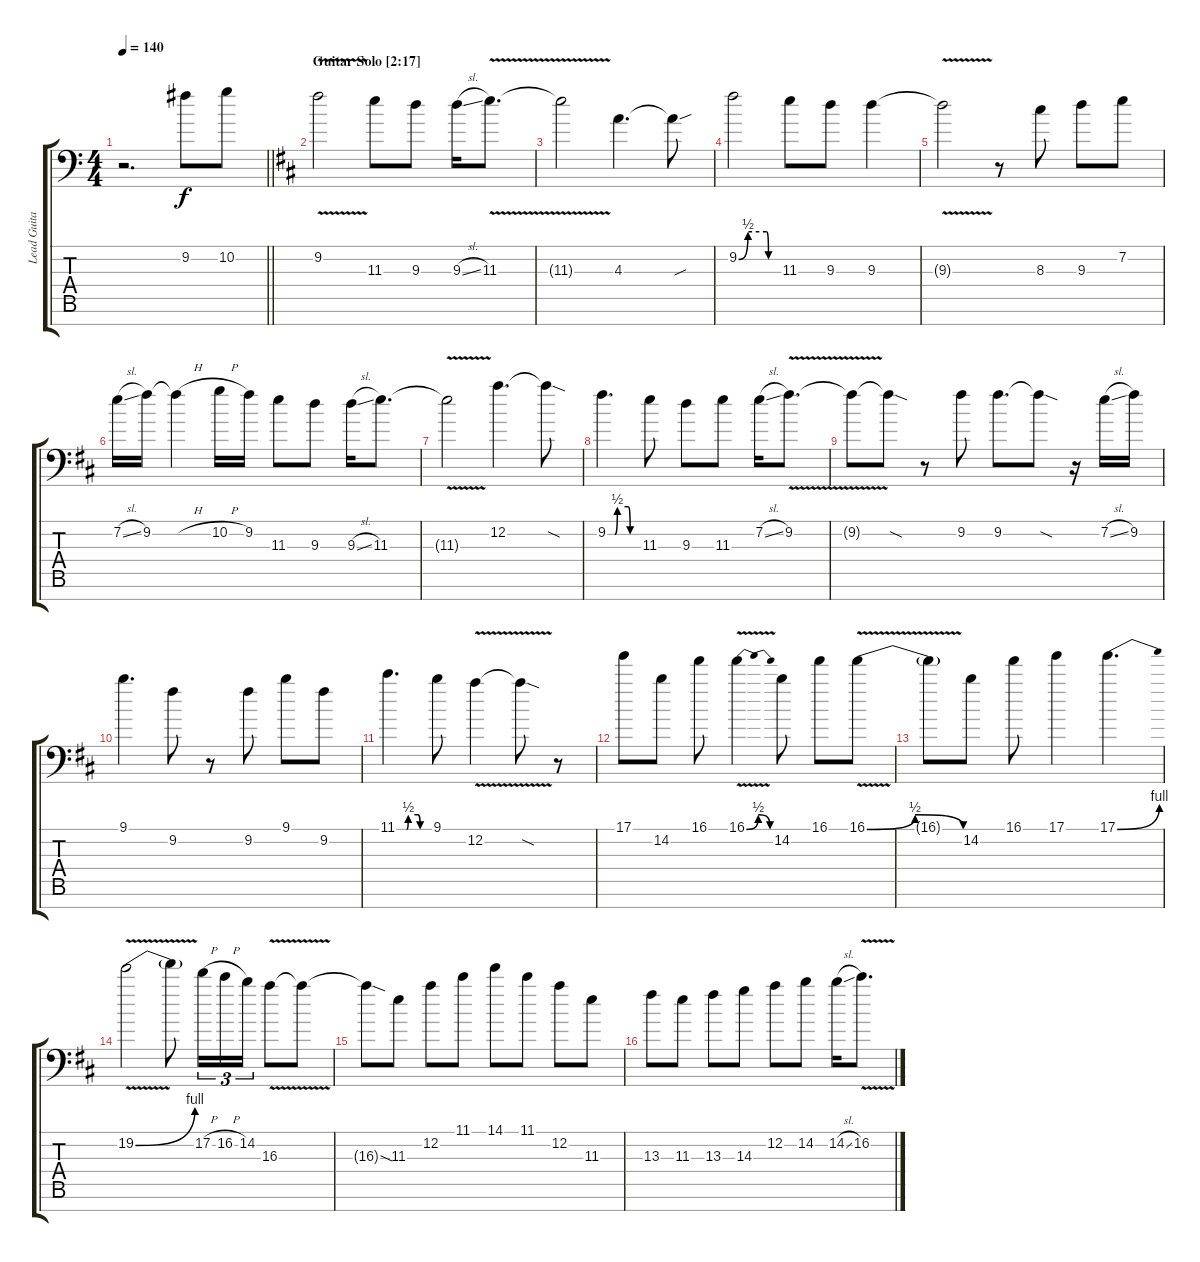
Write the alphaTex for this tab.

\track ("Lead Guitar" "Lead Guita") {instrument electricguitarjazz}
\staff {score tabs}
\tuning (D4 A3 F3 C3 G2 D2 A1) {hide}
\ts (4 4)
\tempo 140
\clef f4
\barLineRight lightlight
\ks aminor
r.2{d dy f} 9.2.8{volume 16 balance 8 instrument distortionguitar} 10.2.8 |
\section ("" "Guitar Solo [2:17]")
\ks bminor
9.2{v}.2 11.3.8 9.3.8 9.3{sl}.16 11.3{v}.8{d} |
11.3{t}.2 4.3.4{d} 4.3{sou t}.8 |
9.2{be (custom 0 0 14 2 42 2 45 0 60 0)}.2 11.3.8 9.3.8 9.3.4 |
9.3{v t}.2 r.8 8.3.8 9.3.8 7.2.8 |
7.2{sl}.16 9.2.16 9.2{h t}.4 10.2{h}.16 9.2.16 11.3.8 9.3.8 9.3{sl}.16 11.3.8{d} |
11.3{v t}.2 12.2.4{d} 12.2{sod t}.8 |
9.2{be (custom 0 0 14 0 19 2 40 2 44 0 60 0)}.4{d} 11.3.8 9.3.8 11.3.8 7.2{sl}.16 9.2{v}.8{d} |
9.2{t}.8 9.2{sod t}.8 r.8 9.2.8 9.2.8{d} 9.2{sod t}.8 r.16 7.2{sl}.16 9.2.16 |
9.1.4{d} 9.2.8 r.8 9.2.8 9.1.8 9.2.8 |
11.1{be (custom 0 0 18 0 21 2 39 2 43 0 60 0)}.4{d} 9.1.8 12.2{v}.4 12.2{sod t}.8 r.8 |
17.1.8 14.2.8 16.1.8 16.1{be (bendrelease 0 0 10 2 45 2 60 0) v}.4 14.2.8 16.1.8 16.1{be (bendrelease 0 0 10 2 45 2 60 0) v}.8 |
16.1{t}.8 14.2.8 16.1.8 17.1.4 17.1{be (bend 0 0 60 4)}.4{d} |
19.2{be (bend 0 0 60 4) v}.2 19.2{t}.8 17.2{h}.16{tu (3 2)} 16.2{h}.16{tu (3 2)} 14.2.16{tu (3 2)} 16.3{v}.8 16.3{t}.8 |
16.3{sod t}.8 11.3.8 12.2.8 11.1.8 14.1.8 11.1.8 12.2.8 11.3.8 |
13.3.8 11.3.8 13.3.8 14.3.8 12.2.8 14.2.8 14.2{sl}.16 16.2{v}.8{d}
